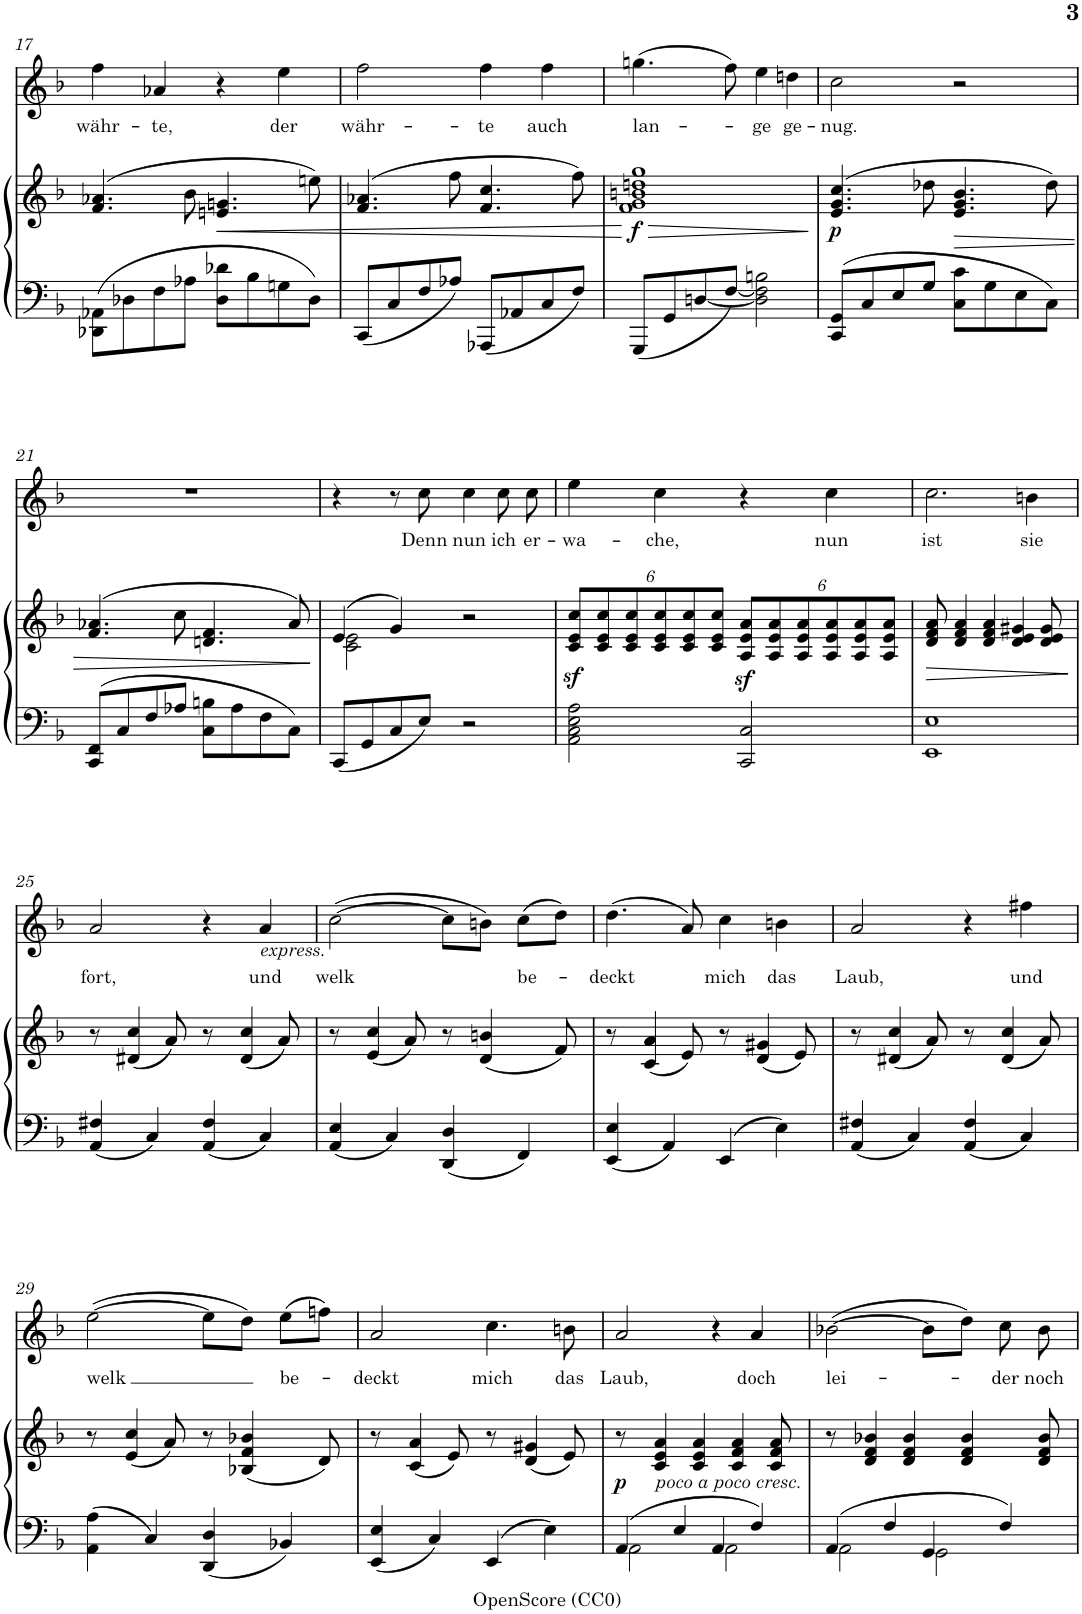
**kern	**kern	**dynam	**kern	**text
*part2	*part2	*part2	*part1	*part1
*staff3	*staff2	*staff2/3	*staff1	*staff1
*I"Pianoforte	*	*	*I"Singstimme Voice	*
*I'Pno	*	*	*	*
!!LO:PB:g=z
*clefF4	*clefG2	*	*clefG2	*
*k[b-]	*k[b-]	*	*k[b-]	*
*M4/4	*M4/4	*	*M4/4	*
*met(c)	*met(c)	*	*met(c)	*
=17	=17	=17	=17	=17
!	!	!	!	!LO:LY:b
8DD-X\ 8AA-X\L	(4.f/ 4.a-X/	.	4ff\	währ-
8D-X\	.	.	.	.
!	!	!	!	!LO:LY:b
8F\	.	.	4a-X/	-te,
8A-X\J	8b-\	.	.	.
!	!	!LO:HP:b	!	!
8D-\ 8d-X\L	4.en/ 4.gn/	<	4r	.
8B-\	.	.	.	.
!	!	!	!	!LO:LY:b
8Gn\	.	.	4ee\	der
8D-\J	8een\)	.	.	.
=18	=18	=18	=18	=18
!	!	!	!	!LO:LY:b
8CC/L	(4.f/ 4.a-X/	.	2ff\	währ-
8C/	.	.	.	.
8F/	.	.	.	.
8A-X/J	8ff\	.	.	.
!	!	!	!	!LO:LY:b
8AAA-X/L	4.f/ 4.cc/	.	4ff\	-te
8AA-X/	.	.	.	.
!	!	!	!	!LO:LY:b
8C/	.	.	4ff\	auch
8F/J	8ff\)	.	.	.
.	.	[	.	.
=19	=19	=19	=19	=19
!	!	!LO:HP:b	!	!LO:LY:b
!	!	!LO:DY:n=1:b	!	!
8GGG/L	1f 1g 1bn 1ddn 1gg	> f	(4.ggn\	lan-
8GG/	.	.	.	.
[<8Dn/	.	.	.	.
[<8F/J	.	.	8ff\)	.
!	!	!	!	!LO:LY:b
2D\] 2F\] 2Bn\	.	.	4ee\	-ge
!	!	!	!	!LO:LY:b
.	.	.	4ddn\	ge-
.	.	]	.	.
=20	=20	=20	=20	=20
!	!	!LO:DY:b	!	!LO:LY:b
8CC/ 8GG/L	(4.e/ 4.g/ 4.cc/	p	2cc\	-nug.
8C/	.	.	.	.
8E/	.	.	.	.
8G/J	8dd-X\	.	.	.
!	!	!LO:HP:b	!	!
8C\ 8c\L	4.e/ 4.g/ 4.b-/	>	2r	.
8G\	.	.	.	.
8E\	.	.	.	.
8C\J	8dd-\)	.	.	.
!!LO:LB:g=z
=21	=21	=21	=21	=21
8CC/ 8FF/L	(4.f/ 4.a-X/	.	1r	.
8C/	.	.	.	.
8F/	.	.	.	.
8A-X/J	8cc\	.	.	.
8C\ 8Bn\L	4.dn/ 4.f/	.	.	.
8A-\	.	.	.	.
8F\	.	.	.	.
8C\J	8a-/)	.	.	.
.	.	]	.	.
=22	=22	=22	=22	=22
*	*^	*	*	*
8CC/L	(4e/	2c\ 2e\	.	4r	.
8GG/	.	.	.	.	.
8C/	4g/)	.	.	8r	.
!	!	!	!	!	!LO:LY:b
8E/J	.	.	.	8cc\	Denn
!	!	!	!	!	!LO:LY:b
2r	2r	2ryy	.	4cc\	nun
!	!	!	!	!	!LO:LY:b
.	.	.	.	8cc\	ich
!	!	!	!	!	!LO:LY:b
.	.	.	.	8cc\	er-
*	*v	*v	*	*	*
=23	=23	=23	=23	=23
*	*Xbrackettup	*	*	*
!	!	!	!	!LO:LY:b
2AA\ 2C\ 2E\ 2A\	12c/z< 12e/z< 12cc/z<L	.	4ee\	-wa-
.	12c/ 12e/ 12cc/	.	.	.
.	12c/ 12e/ 12cc/	.	.	.
!	!	!	!	!LO:LY:b
.	12c/ 12e/ 12cc/	.	4cc\	-che,
.	12c/ 12e/ 12cc/	.	.	.
.	12c/ 12e/ 12cc/J	.	.	.
2CC/ 2C/	12A/z< 12e/z< 12a/z<L	.	4r	.
.	12A/ 12e/ 12a/	.	.	.
.	12A/ 12e/ 12a/	.	.	.
!	!	!	!	!LO:LY:b
.	12A/ 12e/ 12a/	.	4cc\	nun
.	12A/ 12e/ 12a/	.	.	.
.	12A/ 12e/ 12a/J	.	.	.
=24	=24	=24	=24	=24
!	!	!LO:HP:b	!	!LO:LY:b
1EE 1E	8d/ 8f/ 8a/	>	2.cc\	ist
.	4d/ 4f/ 4a/	.	.	.
.	4d/ 4f/ 4a/	.	.	.
.	4d/ 4e/ 4g#X/	.	.	.
!	!	!	!	!LO:LY:b
.	.	.	4bn\	sie
.	8d/ 8e/ 8g#/	.	.	.
.	.	]	.	.
!!LO:LB:g=z
=25	=25	=25	=25	=25
!	!	!	!	!LO:LY:b
4AA/ 4F#X/	8r	.	2a/	fort,
.	(4d#X/ 4cc/	.	.	.
4C/	.	.	.	.
.	8a/)	.	.	.
4AA/ 4F#/	8r	.	4r	.
.	(4d#/ 4cc/	.	.	.
!	!	!	!LO:TX:b:i:t=express.	!
!	!	!	!	!LO:LY:b
4C/	.	.	4a/	und
.	8a/)	.	.	.
=26	=26	=26	=26	=26
!	!	!	!	!LO:LY:b
4AA/ 4E/	8r	.	([2cc\	welk
.	(4e/ 4cc/	.	.	.
4C/	.	.	.	.
.	8a/)	.	.	.
4DD/ 4D/	8r	.	8cc\L]	.
.	(4d/ 4bn/	.	8bn\J)	.
!	!	!	!	!LO:LY:b
4FF/	.	.	(8cc\L	be-
.	8f/)	.	8dd\J)	.
=27	=27	=27	=27	=27
!	!	!	!	!LO:LY:b
4EE/ 4E/	8r	.	(4.dd\	-deckt
.	(4c/ 4a/	.	.	.
4AA/	.	.	.	.
.	8e/)	.	8a/)	.
!	!	!	!	!LO:LY:b
4EE/	8r	.	4cc\	mich
.	(4d/ 4g#X/	.	.	.
!	!	!	!	!LO:LY:b
4E\	.	.	4bn\	das
.	8e/)	.	.	.
=28	=28	=28	=28	=28
!	!	!	!	!LO:LY:b
4AA/ 4F#X/	8r	.	2a/	Laub,
.	(4d#X/ 4cc/	.	.	.
4C/	.	.	.	.
.	8a/)	.	.	.
4AA/ 4F#/	8r	.	4r	.
.	(4d#/ 4cc/	.	.	.
!	!	!	!	!LO:LY:b
4C/	.	.	4ff#X\	und
.	8a/)	.	.	.
!!LO:LB:g=z
=29	=29	=29	=29	=29
!	!	!	!	!LO:LY:b
4AA\ 4A\	8r	.	([2ee\	welk
.	(4e/ 4cc/	.	.	.
4C/	.	.	.	.
.	8a/)	.	.	.
4DD/ 4D/	8r	.	8ee\L]	.
.	(4B-X/ 4f/ 4b-X/	.	8dd\J)	.
!	!	!	!	!LO:LY:b
4BB-X/	.	.	(8ee\L	be-
.	8d/)	.	8ffn\J)	.
=30	=30	=30	=30	=30
!	!	!	!	!LO:LY:b
4EE/ 4E/	8r	.	2a/	-deckt
.	(4c/ 4a/	.	.	.
4C/	.	.	.	.
.	8e/)	.	.	.
!	!	!	!	!LO:LY:b
4EE/	8r	.	4.cc\	mich
.	(4d/ 4g#X/	.	.	.
4E\	.	.	.	.
!	!	!	!	!LO:LY:b
.	8e/)	.	8bn\	das
=31	=31	=31	=31	=31
*^	*	*	*	*
!	!	!	!LO:DY:b	!	!LO:LY:b
4AA/	2AA\	8r	p	2a/	Laub,
!	!	!LO:TX:b:i:t=poco a poco cresc.	!	!	!
.	.	4c/ 4e/ 4a/	.	.	.
4E/	.	.	.	.	.
.	.	4c/ 4e/ 4a/	.	.	.
4AA/	2AA\	.	.	4r	.
.	.	4c/ 4f/ 4a/	.	.	.
!	!	!	!	!	!LO:LY:b
4F/	.	.	.	4a/	doch
.	.	8c/ 8f/ 8a/	.	.	.
=32	=32	=32	=32	=32	=32
!	!	!	!	!	!LO:LY:b
4AA/	2AA\	8r	.	([2b-X\	lei-
.	.	4d/ 4f/ 4b-X/	.	.	.
4F/	.	.	.	.	.
.	.	4d/ 4f/ 4b-/	.	.	.
4GG/	2GG\	.	.	8b-\L]	.
.	.	4d/ 4f/ 4b-/	.	8dd\J)	.
!	!	!	!	!	!LO:LY:b
4F/	.	.	.	8cc\	-der
!	!	!	!	!	!LO:LY:b
.	.	8d/ 8f/ 8b-/	.	8b-\	noch
*v	*v	*	*	*	*
=	=	=	=	=
*-	*-	*-	*-	*-
